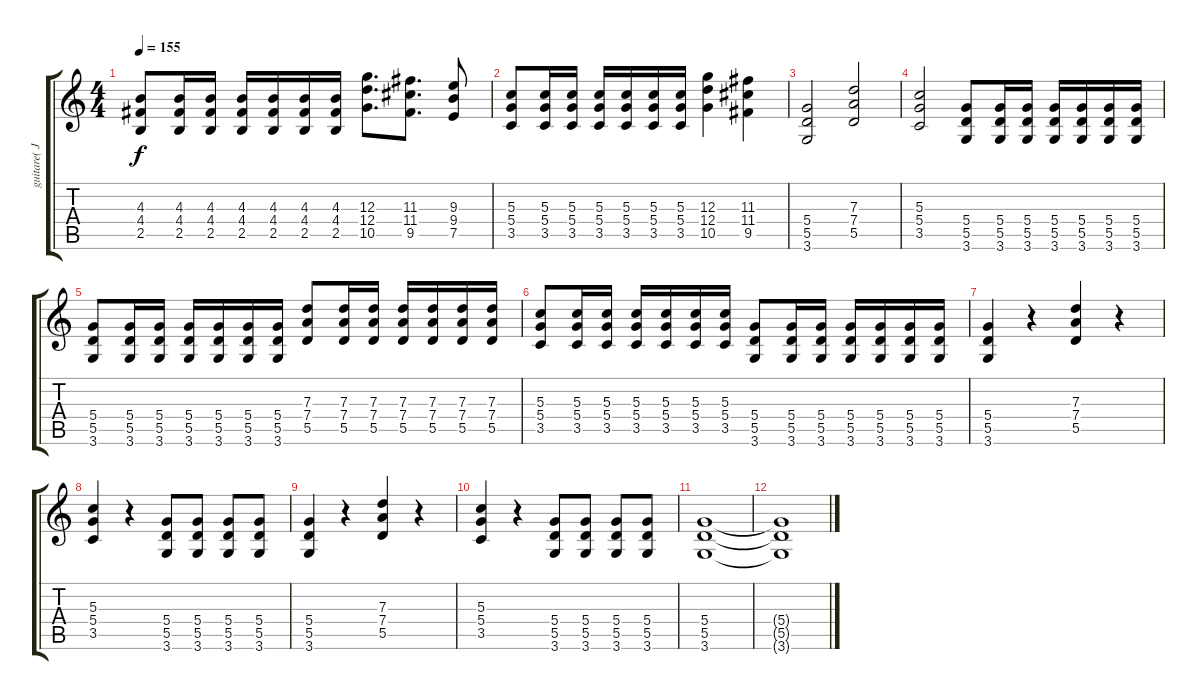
\track ("guitare( Jake ) " "guitare( J") {instrument distortionguitar}
\staff {score tabs}
\tuning (E4 B3 G3 D3 A2 E2) {hide}
\ts (4 4)
\tempo 155
\clef g2
\ks c
(4.3 4.4 2.5).8{dy f} (4.3 4.4 2.5).16 (4.3 4.4 2.5).16 (4.3 4.4 2.5).16 (4.3 4.4 2.5).16 (4.3 4.4 2.5).16 (4.3 4.4 2.5).16 (12.3 12.4 10.5).8{d} (11.3 11.4 9.5).8{d} (9.3 9.4 7.5).8 |
(5.3 5.4 3.5).8 (5.3 5.4 3.5).16 (5.3 5.4 3.5).16 (5.3 5.4 3.5).16 (5.3 5.4 3.5).16 (5.3 5.4 3.5).16 (5.3 5.4 3.5).16 (12.3 12.4 10.5).4 (11.3 11.4 9.5).4 |
(5.4 5.5 3.6).2 (7.3 7.4 5.5).2 |
(5.3 5.4 3.5).2 (5.4 5.5 3.6).8 (5.4 5.5 3.6).16 (5.4 5.5 3.6).16 (5.4 5.5 3.6).16 (5.4 5.5 3.6).16 (5.4 5.5 3.6).16 (5.4 5.5 3.6).16 |
(5.4 5.5 3.6).8 (5.4 5.5 3.6).16 (5.4 5.5 3.6).16 (5.4 5.5 3.6).16 (5.4 5.5 3.6).16 (5.4 5.5 3.6).16 (5.4 5.5 3.6).16 (7.3 7.4 5.5).8 (7.3 7.4 5.5).16 (7.3 7.4 5.5).16 (7.3 7.4 5.5).16 (7.3 7.4 5.5).16 (7.3 7.4 5.5).16 (7.3 7.4 5.5).16 |
(5.3 5.4 3.5).8 (5.3 5.4 3.5).16 (5.3 5.4 3.5).16 (5.3 5.4 3.5).16 (5.3 5.4 3.5).16 (5.3 5.4 3.5).16 (5.3 5.4 3.5).16 (5.4 5.5 3.6).8 (5.4 5.5 3.6).16 (5.4 5.5 3.6).16 (5.4 5.5 3.6).16 (5.4 5.5 3.6).16 (5.4 5.5 3.6).16 (5.4 5.5 3.6).16 |
(5.4 5.5 3.6).4 r.4 (7.3 7.4 5.5).4 r.4 |
(5.3 5.4 3.5).4 r.4 (5.4 5.5 3.6).8 (5.4 5.5 3.6).8 (5.4 5.5 3.6).8 (5.4 5.5 3.6).8 |
(5.4 5.5 3.6).4 r.4 (7.3 7.4 5.5).4 r.4 |
(5.3 5.4 3.5).4 r.4 (5.4 5.5 3.6).8 (5.4 5.5 3.6).8 (5.4 5.5 3.6).8 (5.4 5.5 3.6).8 |
(5.4 5.5 3.6).1 |
(5.4{t} 5.5{t} 3.6{t}).1
